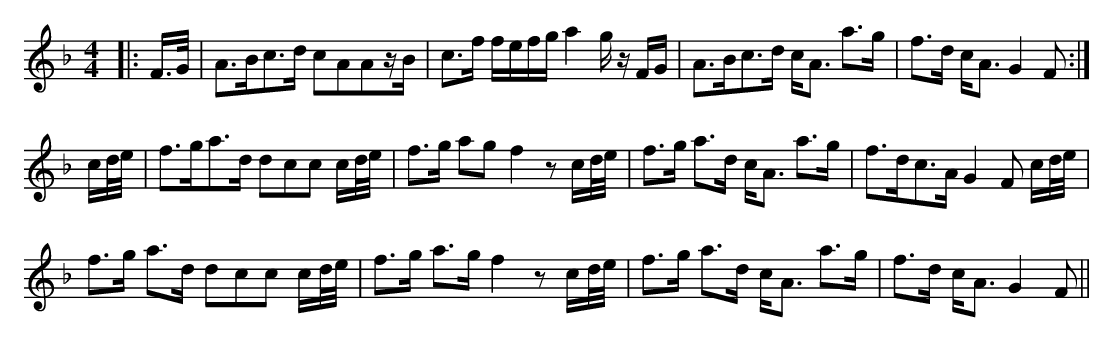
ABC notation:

X:1
M:4/4
K:F
|:F/>G/|A>Bc>d cAAz/B/|c>f f/e/f/g/ a2 g/z/ F/G/|A>Bc>d c<A a>g|f>d c<A G2 F:|
c/d/4e/4|f>ga>d dcc c/d/4e/4|f>g ag f2 zc/d/4e/4|f>g a>d c<A a>g|f>dc>A G2 F c/d/4e/4|
f>g a>d dcc c/d/4e/4|f>g a>g f2 zc/d/4e/4|f>g a>d c<A a>g|f>d c<A G2 F||
